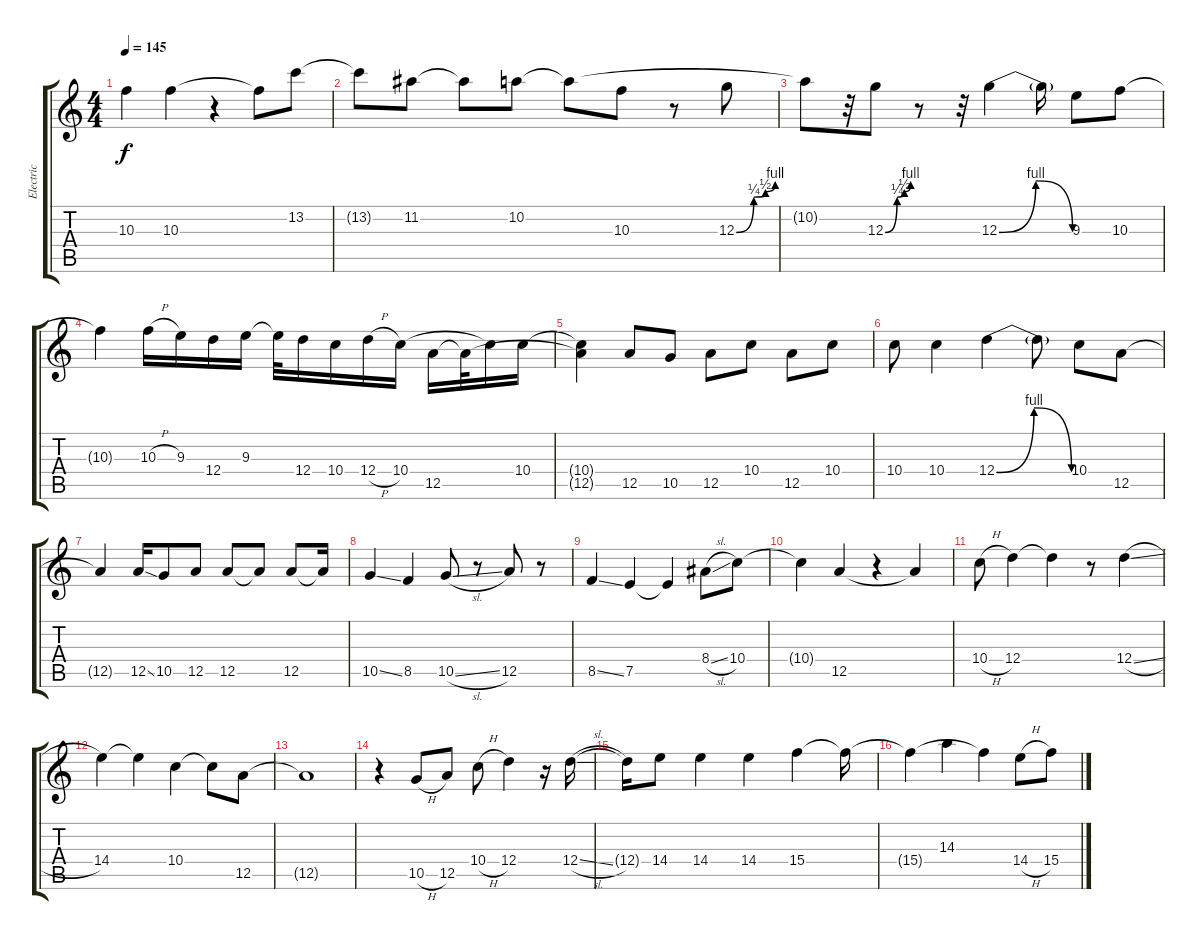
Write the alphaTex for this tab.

\track ("Electric" "Electric") {instrument electricguitarclean}
\staff {score tabs}
\tuning (E4 B3 G3 D3 A2 E2) {hide}
\ts (4 4)
\tempo 145
\clef g2
\ks c
10.3{t}.4{dy f} 10.3.4 r.4 10.3{t}.8 13.2.8 |
13.2{t}.8 11.2.8 11.2{t}.8 10.2.8 10.2{t}.8 10.3.8 r.8 12.3{be (custom 0 0 27 1 45 2 60 4)}.8 |
10.2{t}.8 r.32 12.3{be (custom 0 0 28 1 45 2 60 4)}.8 r.8 r.32 12.3{be (bendrelease 0 0 20 4 39 4 60 0)}.4 12.3{t}.16 9.3.8 10.3.8 |
10.3{t}.4 10.3{h}.16 9.3.16 12.4.16 9.3.16 9.3{t}.32 12.4.16 10.4.16 12.4{h}.16 10.4.16 12.5.16 12.5{t}.32 10.4{t}.16 10.4.16 |
(10.4{t} 12.5{t}).4 12.5.8 10.5.8 12.5.8 10.4.8 12.5.8 10.4.8 |
10.4.8 10.4.4 12.4{be (bendrelease 0 0 20 4 35 4 60 0)}.4 12.4{t}.8 10.4.8 12.5.8 |
12.5{t}.4 12.5{ss}.16 10.5.8 12.5.8 12.5.8 12.5{t}.8 12.5.8 12.5{t}.16 |
10.5{ss}.4 8.5.4 10.5{sl}.8 r.8 12.5.8 r.8 |
8.5{ss}.4 7.5.4 7.5{t}.4 8.4{sl}.8 10.4.8 |
10.4{t}.4 12.5.4 r.4 12.5{t}.4 |
10.4{h}.8 12.4.4 12.4{t}.4 r.8 12.4{sl}.4 |
14.4.4 14.4{t}.4 10.4.4 10.4{t}.8 12.5.8 |
12.5{t}.1 |
r.4 10.5{h}.8 12.5.8 10.4{h}.8 12.4.4 r.16 12.4{sl}.16 |
12.4{t}.16 14.4.8 14.4.4 14.4.4 15.4.4 15.4{t}.16 |
15.4{t}.4 14.3.4 15.4{t}.4 14.4{h}.8 15.4.8
